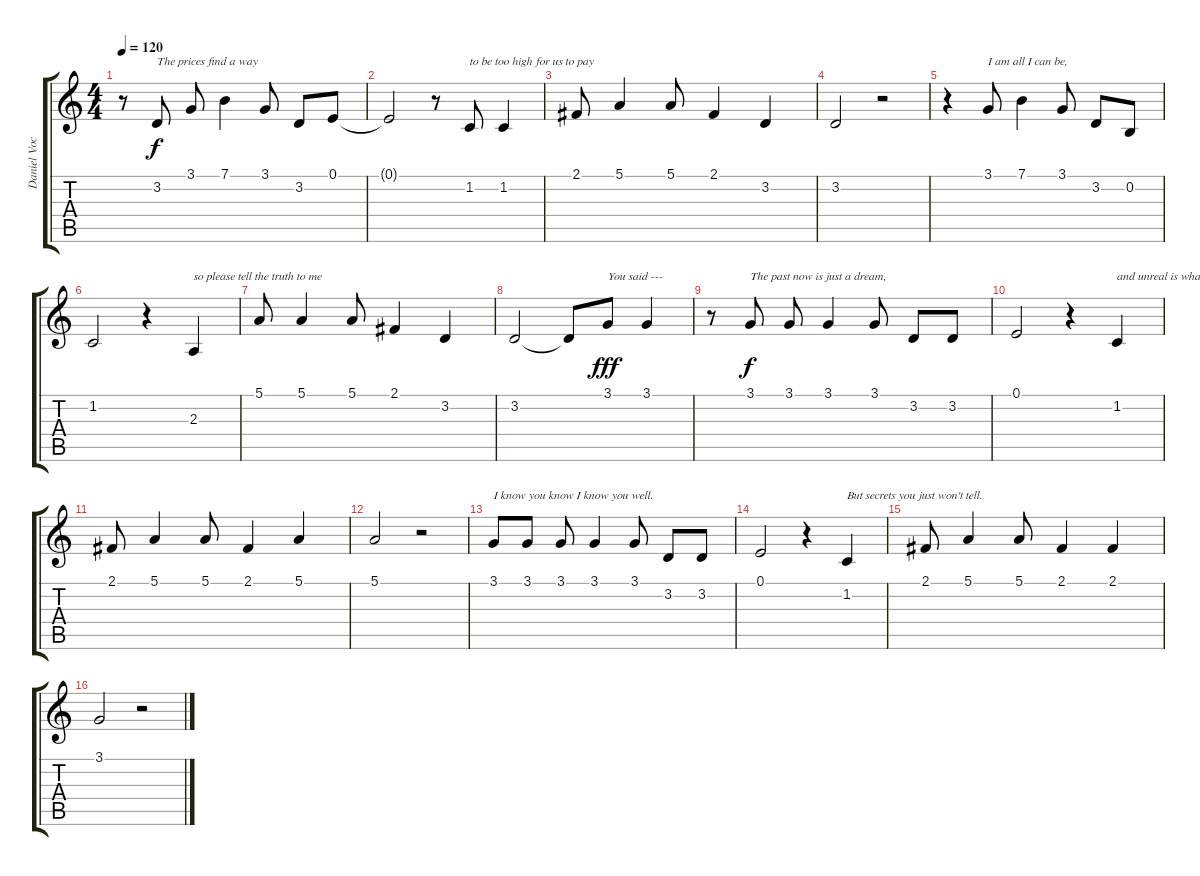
\track ("Daniel Vocals" "Daniel Voc") {instrument tenorsax}
\staff {score tabs}
\tuning (E4 B3 G3 D3 A2 E2) {hide}
\ts (4 4)
\tempo 120
\clef g2
\ks c
r.8{dy f} 3.2.8{txt "The prices find a way"} 3.1.8 7.1.4 3.1.8 3.2.8 0.1.8 |
0.1{t}.2 r.8 1.2.8{txt "to be too high for us to pay"} 1.2.4 |
2.1.8 5.1.4 5.1.8 2.1.4 3.2.4 |
3.2.2 r.2 |
r.4 3.1.8{txt "I am all I can be,"} 7.1.4 3.1.8 3.2.8 0.2.8 |
1.2.2 r.4 2.3.4{txt "so please tell the truth to me"} |
5.1.8 5.1.4 5.1.8 2.1.4 3.2.4 |
3.2.2 3.2{t}.8 3.1.8{txt "You said ---" dy fff} 3.1.4 |
r.8 3.1.8{txt "The past now is just a dream," dy f} 3.1.8 3.1.4 3.1.8 3.2.8 3.2.8 |
0.1.2 r.4 1.2.4{txt "and unreal is what it seems."} |
2.1.8 5.1.4 5.1.8 2.1.4 5.1.4 |
5.1.2 r.2 |
3.1.8{txt "I know you know I know you well."} 3.1.8 3.1.8 3.1.4 3.1.8 3.2.8 3.2.8 |
0.1.2 r.4 1.2.4{txt "But secrets you just won't tell."} |
2.1.8 5.1.4 5.1.8 2.1.4 2.1.4 |
3.1.2 r.2
